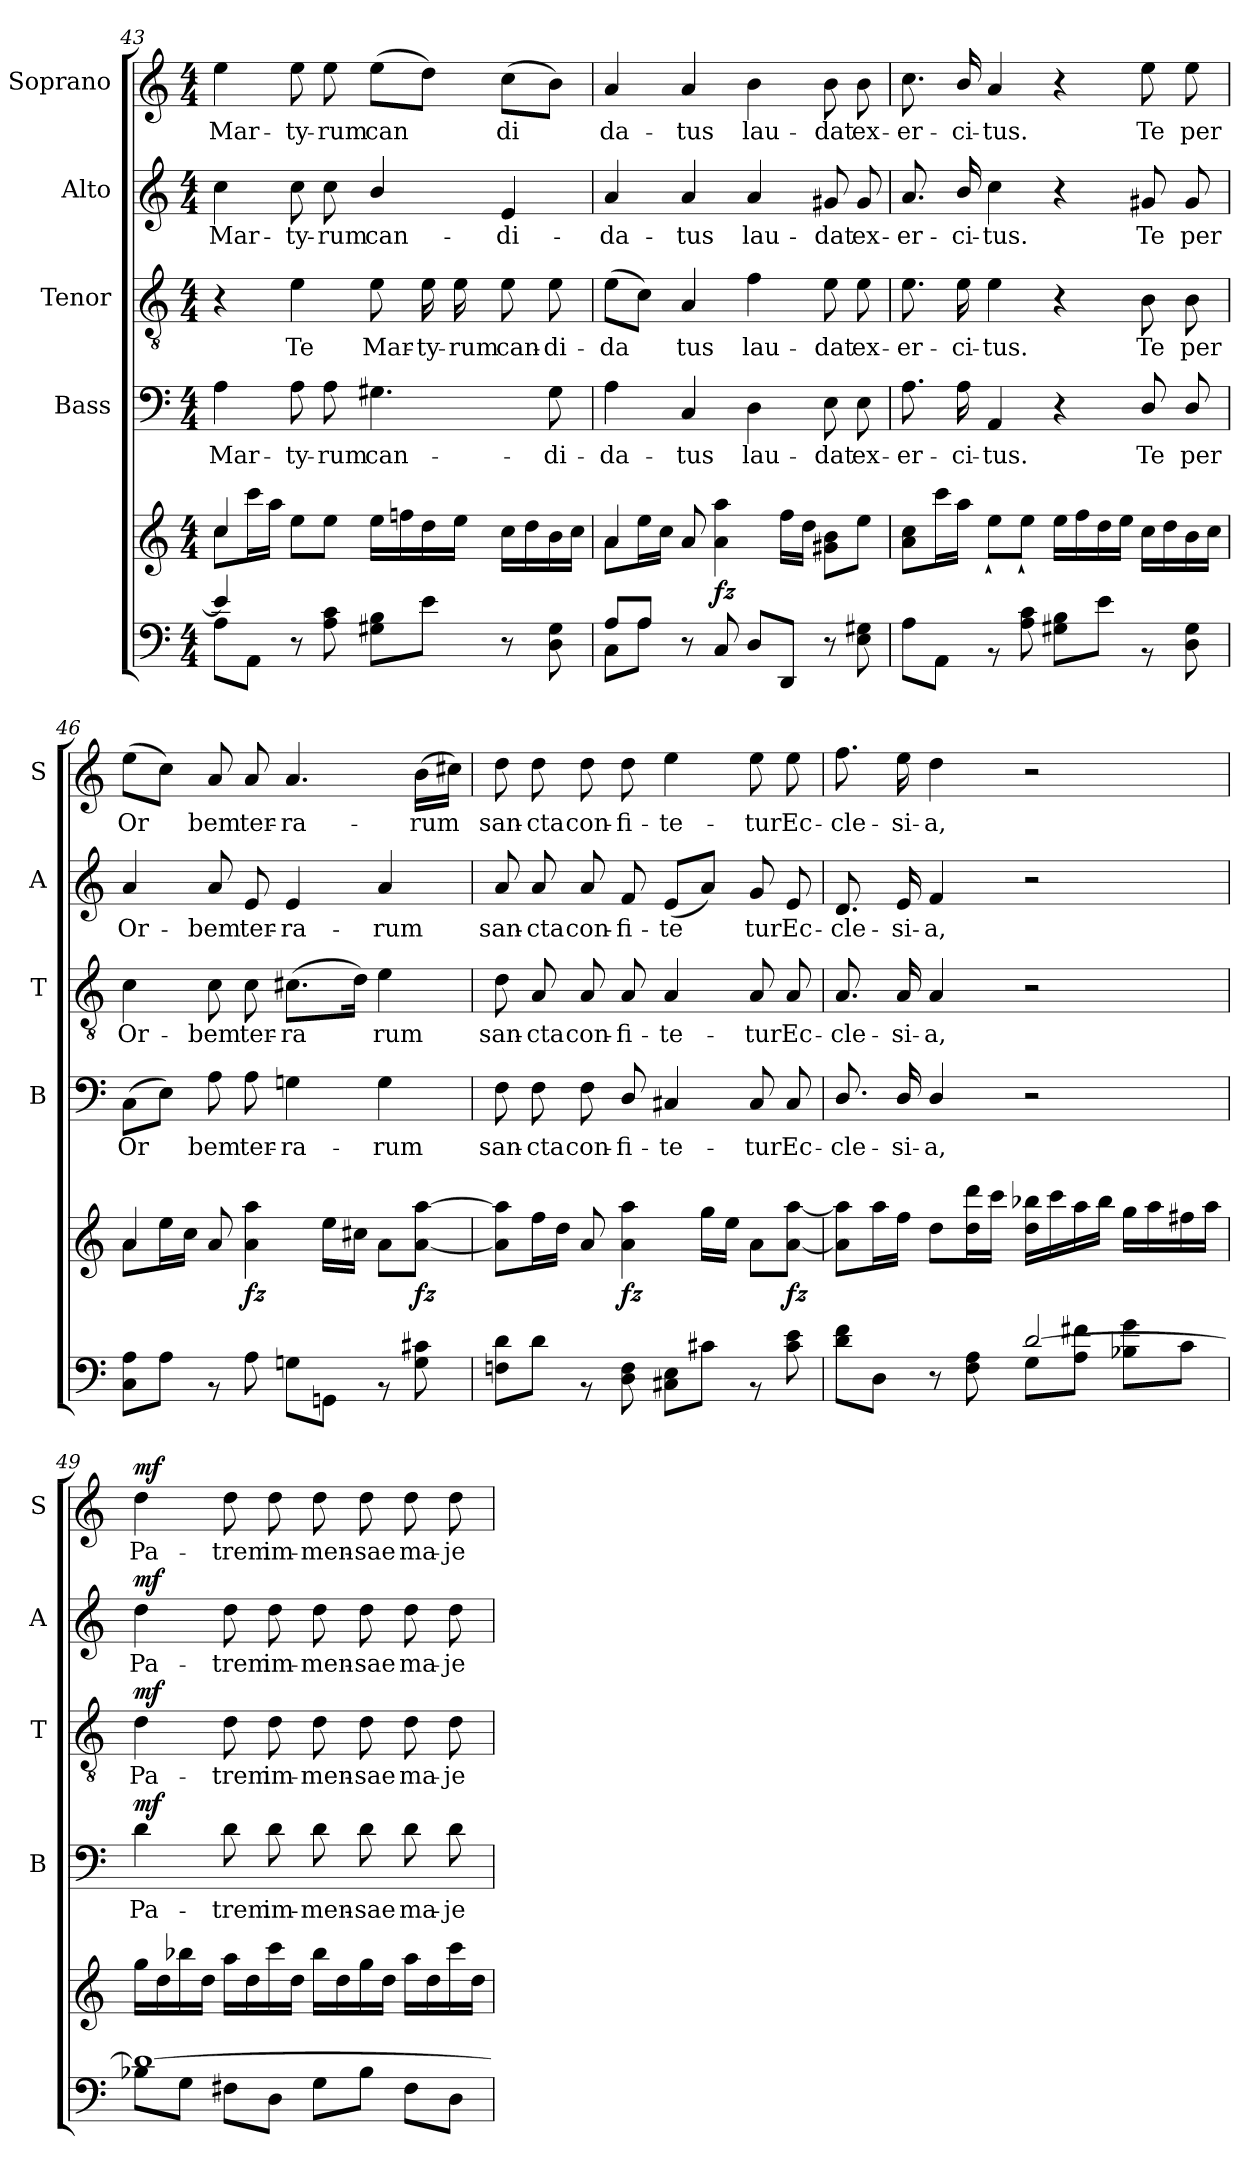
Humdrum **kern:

**kern	**kern	**dynam	**kern	**text	**dynam	**kern	**text	**dynam	**kern	**text	**dynam	**kern	**text	**dynam
*part6	*part5	*part5	*part4	*part4	*part4	*part3	*part3	*part3	*part2	*part2	*part2	*part1	*part1	*part1
*staff6	*staff5	*staff5	*staff4	*staff4	*staff4	*staff3	*staff3	*staff3	*staff2	*staff2	*staff2	*staff1	*staff1	*staff1
*	*	*	*I"Bass	*	*	*I"Tenor	*	*	*I"Alto	*	*	*I"Soprano	*	*
*	*	*	*I'B	*	*	*I'T	*	*	*I'A	*	*	*I'S	*	*
*clefF4	*clefG2	*	*clefF4	*	*	*clefGv2	*	*	*clefG2	*	*	*clefG2	*	*
*k[]	*k[]	*	*k[]	*	*	*k[]	*	*	*k[]	*	*	*k[]	*	*
*C:	*C:	*	*C:	*	*	*C:	*	*	*C:	*	*	*C:	*	*
*M4/4	*M4/4	*	*M4/4	*	*	*M4/4	*	*	*M4/4	*	*	*M4/4	*	*
=43	=43	=43	=43	=43	=43	=43	=43	=43	=43	=43	=43	=43	=43	=43
*^	*^	*	*	*	*	*	*	*	*	*	*	*	*	*
!	!	!	!	!	!	!LO:LY:b	!	!	!	!	!	!LO:LY:b	!	!	!LO:LY:b	!
4e/]	8A\L	4cc/	8cc\L	.	4A\	Mar-	.	4r	.	.	4cc\	Mar-	.	4ee\	Mar-	.
.	8AA\J	.	16ccc\L	.	.	.	.	.	.	.	.	.	.	.	.	.
.	.	.	16aa\JJ	.	.	.	.	.	.	.	.	.	.	.	.	.
!	!	!	!	!	!	!LO:LY:b	!	!	!LO:LY:b	!	!	!LO:LY:b	!	!	!LO:LY:b	!
4ryy	8r	4ryy	8ee\L	.	8A\	-ty-	.	4e\	Te	.	8cc\	-ty-	.	8ee\	-ty-	.
!	!	!	!	!	!	!LO:LY:b	!	!	!	!	!	!LO:LY:b	!	!	!LO:LY:b	!
.	8A\ 8c\	.	8ee\J	.	8A\	-rum	.	.	.	.	8cc\	-rum	.	8ee\	-rum	.
!	!	!	!	!	!	!LO:LY:b	!	!	!LO:LY:b	!	!	!LO:LY:b	!	!	!LO:LY:b	!
2ryy	8G#X\ 8B\L	2ryy	16ee\LL	.	4.G#X\	can-	.	8e\	Mar-	.	4b/	can-	.	(>8ee\L	can­	.
.	.	.	16ffn\	.	.	.	.	.	.	.	.	.	.	.	.	.
!	!	!	!	!	!	!	!	!	!LO:LY:b	!	!	!	!	!	!	!
.	8e\J	.	16dd\	.	.	.	.	16e\	-ty-	.	.	.	.	8dd\J)	.	.
!	!	!	!	!	!	!	!	!	!LO:LY:b	!	!	!	!	!	!	!
.	.	.	16ee\JJ	.	.	.	.	16e\	-rum	.	.	.	.	.	.	.
!	!	!	!	!	!	!	!	!	!LO:LY:b	!	!	!LO:LY:b	!	!	!LO:LY:b	!
.	8r	.	16cc\LL	.	.	.	.	8e\	can-	.	4e/	-di-	.	(>8cc\L	di­	.
.	.	.	16dd\	.	.	.	.	.	.	.	.	.	.	.	.	.
!	!	!	!	!	!	!LO:LY:b	!	!	!LO:LY:b	!	!	!	!	!	!	!
.	8D\ 8G#\	.	16b\	.	8G#\	-di-	.	8e\	-di-	.	.	.	.	8b\J)	.	.
.	.	.	16cc\JJ	.	.	.	.	.	.	.	.	.	.	.	.	.
!!LO:PB:g=z
=44	=44	=44	=44	=44	=44	=44	=44	=44	=44	=44	=44	=44	=44	=44	=44	=44
!	!	!	!	!	!	!LO:LY:b	!	!	!LO:LY:b	!	!	!LO:LY:b	!	!	!LO:LY:b	!
8A/L	8C\L	4a/	8a\L	.	4A\	-da-	.	(>8e\L	-da­	.	4a/	-da-	.	4a/	da-	.
8A/J	8A\J	.	16ee\L	.	.	.	.	8c\J)	.	.	.	.	.	.	.	.
.	.	.	16cc\JJ	.	.	.	.	.	.	.	.	.	.	.	.	.
!	!	!	!	!	!	!LO:LY:b	!	!	!LO:LY:b	!	!	!LO:LY:b	!	!	!LO:LY:b	!
8r	4ryy	8a/	8ryy	.	4C/	-tus	.	4A/	tus	.	4a/	-tus	.	4a/	-tus	.
!	!	!	!	!LO:DY:b	!	!	!	!	!	!	!	!	!	!	!	!
8C/	.	8ryy	4a\ 4aa\	fz	.	.	.	.	.	.	.	.	.	.	.	.
!	!	!	!	!	!	!LO:LY:b	!	!	!LO:LY:b	!	!	!LO:LY:b	!	!	!LO:LY:b	!
8D/L	4ryy	2ryy	.	.	4D\	lau-	.	4f\	lau-	.	4a/	lau-	.	4b\	lau-	.
8DD/J	.	.	16ff\LL	.	.	.	.	.	.	.	.	.	.	.	.	.
.	.	.	16dd\JJ	.	.	.	.	.	.	.	.	.	.	.	.	.
!	!	!	!	!	!	!LO:LY:b	!	!	!LO:LY:b	!	!	!LO:LY:b	!	!	!LO:LY:b	!
4ryy	8r	.	8g#X\ 8b\L	.	8E\	-dat	.	8e\	-dat	.	8g#X/	-dat	.	8b\	-dat	.
!	!	!	!	!	!	!LO:LY:b	!	!	!LO:LY:b	!	!	!LO:LY:b	!	!	!LO:LY:b	!
.	8E\ 8G#X\	.	8ee\J	.	8E\	ex-	.	8e\	ex-	.	8g#/	ex-	.	8b\	ex-	.
=45	=45	=45	=45	=45	=45	=45	=45	=45	=45	=45	=45	=45	=45	=45	=45	=45
!	!	!	!	!	!	!LO:LY:b	!	!	!LO:LY:b	!	!	!LO:LY:b	!	!	!LO:LY:b	!
1ryy	8A\L	1ryy	8a\ 8cc\L	.	8.A\	-er-	.	8.e\	-er-	.	8.a/	-er-	.	8.cc\	-er-	.
.	8AA\J	.	16ccc\L	.	.	.	.	.	.	.	.	.	.	.	.	.
!	!	!	!	!	!	!LO:LY:b	!	!	!LO:LY:b	!	!	!LO:LY:b	!	!	!LO:LY:b	!
.	.	.	16aa\JJ	.	16A\	-ci-	.	16e\	-ci-	.	16b/	-ci-	.	16b/	-ci-	.
!	!	!	!	!	!	!LO:LY:b	!	!	!LO:LY:b	!	!	!LO:LY:b	!	!	!LO:LY:b	!
.	8r	.	8ee`>\L	.	4AA/	-tus.	.	4e\	-tus.	.	4cc\	-tus.	.	4a/	-tus.	.
.	8A\ 8c\	.	8ee`>\J	.	.	.	.	.	.	.	.	.	.	.	.	.
.	8G#X\ 8B\L	.	16ee\LL	.	4r	.	.	4r	.	.	4r	.	.	4r	.	.
.	.	.	16ff\	.	.	.	.	.	.	.	.	.	.	.	.	.
.	8e\J	.	16dd\	.	.	.	.	.	.	.	.	.	.	.	.	.
.	.	.	16ee\JJ	.	.	.	.	.	.	.	.	.	.	.	.	.
!	!	!	!	!	!	!LO:LY:b	!	!	!LO:LY:b	!	!	!LO:LY:b	!	!	!LO:LY:b	!
.	8r	.	16cc\LL	.	8D/	Te	.	8B\	Te	.	8g#X/	Te	.	8ee\	Te	.
.	.	.	16dd\	.	.	.	.	.	.	.	.	.	.	.	.	.
!	!	!	!	!	!	!LO:LY:b	!	!	!LO:LY:b	!	!	!LO:LY:b	!	!	!LO:LY:b	!
.	8D\ 8G#\	.	16b\	.	8D/	per	.	8B\	per	.	8g#/	per	.	8ee\	per	.
.	.	.	16cc\JJ	.	.	.	.	.	.	.	.	.	.	.	.	.
=46	=46	=46	=46	=46	=46	=46	=46	=46	=46	=46	=46	=46	=46	=46	=46	=46
!	!	!	!	!	!	!LO:LY:b	!	!	!LO:LY:b	!	!	!LO:LY:b	!	!	!LO:LY:b	!
1ryy	8C\ 8A\L	4a/	8a\L	.	(>8C\L	Or­	.	4c\	Or-	.	4a/	Or-	.	(>8ee\L	Or­	.
.	8A\J	.	16ee\L	.	8E\J)	.	.	.	.	.	.	.	.	8cc\J)	.	.
.	.	.	16cc\JJ	.	.	.	.	.	.	.	.	.	.	.	.	.
!	!	!	!	!	!	!LO:LY:b	!	!	!LO:LY:b	!	!	!LO:LY:b	!	!	!LO:LY:b	!
.	8r	8a/	8ryy	.	8A\	bem	.	8c\	-bem	.	8a/	-bem	.	8a/	bem	.
!	!	!	!	!LO:DY:b	!	!LO:LY:b	!	!	!LO:LY:b	!	!	!LO:LY:b	!	!	!LO:LY:b	!
.	8A\	8ryy	4a\ 4aa\	fz	8A\	ter-	.	8c\	ter-	.	8e/	ter-	.	8a/	ter-	.
!	!	!	!	!	!	!LO:LY:b	!	!	!LO:LY:b	!	!	!LO:LY:b	!	!	!LO:LY:b	!
.	8Gn\L	2ryy	.	.	4Gn\	-ra-	.	(>8.c#X\L	-ra­	.	4e/	-ra-	.	4.a/	-ra-	.
.	8GGn\J	.	16ee\LL	.	.	.	.	.	.	.	.	.	.	.	.	.
.	.	.	16cc#X\JJ	.	.	.	.	16d\Jk)	.	.	.	.	.	.	.	.
!	!	!	!	!	!	!LO:LY:b	!	!	!LO:LY:b	!	!	!LO:LY:b	!	!	!	!
.	8r	.	8a\L	.	4G\	-rum	.	4e\	rum	.	4a/	-rum	.	.	.	.
!	!	!	!	!LO:DY:b	!	!	!	!	!	!	!	!	!	!	!LO:LY:b	!
.	8G\ 8c#X\	.	[<8a\ [<8aa\J	fz	.	.	.	.	.	.	.	.	.	(>16b\LL	-rum	.
.	.	.	.	.	.	.	.	.	.	.	.	.	.	16cc#X\JJ)	.	.
=47	=47	=47	=47	=47	=47	=47	=47	=47	=47	=47	=47	=47	=47	=47	=47	=47
!	!	!	!	!	!	!LO:LY:b	!	!	!LO:LY:b	!	!	!LO:LY:b	!	!	!LO:LY:b	!
1ryy	8Fn\ 8d\L	1ryy	8a\] 8aa\]L	.	8F\	san-	.	8d\	san-	.	8a/	san-	.	8dd\	san-	.
!	!	!	!	!	!	!LO:LY:b	!	!	!LO:LY:b	!	!	!LO:LY:b	!	!	!LO:LY:b	!
.	8d\J	.	16ff\L	.	8F\	-cta	.	8A/	-cta	.	8a/	-cta	.	8dd\	-cta	.
.	.	.	16dd\JJ	.	.	.	.	.	.	.	.	.	.	.	.	.
!	!	!	!	!	!	!LO:LY:b	!	!	!LO:LY:b	!	!	!LO:LY:b	!	!	!LO:LY:b	!
.	8r	.	8a/	.	8F\	con-	.	8A/	con-	.	8a/	con-	.	8dd\	con-	.
!	!	!	!	!LO:DY:b	!	!LO:LY:b	!	!	!LO:LY:b	!	!	!LO:LY:b	!	!	!LO:LY:b	!
.	8D\ 8F\	.	4a\ 4aa\	fz	8D/	-fi-	.	8A/	-fi-	.	8f/	-fi-	.	8dd\	-fi-	.
!	!	!	!	!	!	!LO:LY:b	!	!	!LO:LY:b	!	!	!LO:LY:b	!	!	!LO:LY:b	!
.	8C#X\ 8E\L	.	.	.	4C#X/	-te-	.	4A/	-te-	.	(<8e/L	-te­	.	4ee\	-te-	.
.	8c#X\J	.	16gg\LL	.	.	.	.	.	.	.	8a/J)	.	.	.	.	.
.	.	.	16ee\JJ	.	.	.	.	.	.	.	.	.	.	.	.	.
!	!	!	!	!	!	!LO:LY:b	!	!	!LO:LY:b	!	!	!LO:LY:b	!	!	!LO:LY:b	!
.	8r	.	8a\L	.	8C#/	-tur	.	8A/	-tur	.	8g/	tur	.	8ee\	-tur	.
!	!	!	!	!LO:DY:b	!	!LO:LY:b	!	!	!LO:LY:b	!	!	!LO:LY:b	!	!	!LO:LY:b	!
.	8c#\ 8e\	.	[8a\ [8aa\J	fz	8C#/	Ec-	.	8A/	Ec-	.	8e/	Ec-	.	8ee\	Ec-	.
!!LO:LB:g=z
=48	=48	=48	=48	=48	=48	=48	=48	=48	=48	=48	=48	=48	=48	=48	=48	=48
!	!	!	!	!	!	!LO:LY:b	!	!	!LO:LY:b	!	!	!LO:LY:b	!	!	!LO:LY:b	!
2ryy	8d\ 8f\L	1ryy	8a\] 8aa\]L	.	8.D/	-cle-	.	8.A/	-cle-	.	8.d/	-cle-	.	8.ff\	-cle-	.
.	8D\J	.	16aa\L	.	.	.	.	.	.	.	.	.	.	.	.	.
!	!	!	!	!	!	!LO:LY:b	!	!	!LO:LY:b	!	!	!LO:LY:b	!	!	!LO:LY:b	!
.	.	.	16ff\JJ	.	16D/	-si-	.	16A/	-si-	.	16e/	-si-	.	16ee\	-si-	.
!	!	!	!	!	!	!LO:LY:b	!	!	!LO:LY:b	!	!	!LO:LY:b	!	!	!LO:LY:b	!
.	8r	.	8dd\L	.	4D/	-a,	.	4A/	-a,	.	4f/	-a,	.	4dd\	-a,	.
.	8F\ 8A\	.	16dd\ 16ddd\L	.	.	.	.	.	.	.	.	.	.	.	.	.
.	.	.	16ccc\JJ	.	.	.	.	.	.	.	.	.	.	.	.	.
[>2d/	8G\L	.	16dd\ 16bb-X\LL	.	2r	.	.	2r	.	.	2r	.	.	2r	.	.
.	.	.	16ccc\	.	.	.	.	.	.	.	.	.	.	.	.	.
.	8A\ 8f#X\J	.	16aa\	.	.	.	.	.	.	.	.	.	.	.	.	.
.	.	.	16bb-\JJ	.	.	.	.	.	.	.	.	.	.	.	.	.
.	8B-X\ 8g\L	.	16gg\LL	.	.	.	.	.	.	.	.	.	.	.	.	.
.	.	.	16aa\	.	.	.	.	.	.	.	.	.	.	.	.	.
.	8c\J	.	16ff#X\	.	.	.	.	.	.	.	.	.	.	.	.	.
.	.	.	16aa\JJ	.	.	.	.	.	.	.	.	.	.	.	.	.
=49	=49	=49	=49	=49	=49	=49	=49	=49	=49	=49	=49	=49	=49	=49	=49	=49
!	!	!	!	!	!	!LO:LY:b	!LO:DY:b	!	!LO:LY:b	!LO:DY:b	!	!LO:LY:b	!LO:DY:b	!	!LO:LY:b	!LO:DY:b
1d_	8B-X\L	1ryy	16gg\LL	.	4d\	Pa-	mf	4d\	Pa-	mf	4dd\	Pa-	mf	4dd\	Pa-	mf
.	.	.	16dd\	.	.	.	.	.	.	.	.	.	.	.	.	.
.	8G\J	.	16bb-X\	.	.	.	.	.	.	.	.	.	.	.	.	.
.	.	.	16dd\JJ	.	.	.	.	.	.	.	.	.	.	.	.	.
!	!	!	!	!	!	!LO:LY:b	!	!	!LO:LY:b	!	!	!LO:LY:b	!	!	!LO:LY:b	!
.	8F#X\L	.	16aa\LL	.	8d\	-trem	.	8d\	-trem	.	8dd\	-trem	.	8dd\	-trem	.
.	.	.	16dd\	.	.	.	.	.	.	.	.	.	.	.	.	.
!	!	!	!	!	!	!LO:LY:b	!	!	!LO:LY:b	!	!	!LO:LY:b	!	!	!LO:LY:b	!
.	8D\J	.	16ccc\	.	8d\	im-	.	8d\	im-	.	8dd\	im-	.	8dd\	im-	.
.	.	.	16dd\JJ	.	.	.	.	.	.	.	.	.	.	.	.	.
!	!	!	!	!	!	!LO:LY:b	!	!	!LO:LY:b	!	!	!LO:LY:b	!	!	!LO:LY:b	!
.	8G\L	.	16bb-\LL	.	8d\	-men-	.	8d\	-men-	.	8dd\	-men-	.	8dd\	-men-	.
.	.	.	16dd\	.	.	.	.	.	.	.	.	.	.	.	.	.
!	!	!	!	!	!	!LO:LY:b	!	!	!LO:LY:b	!	!	!LO:LY:b	!	!	!LO:LY:b	!
.	8B-\J	.	16gg\	.	8d\	-sae	.	8d\	-sae	.	8dd\	-sae	.	8dd\	-sae	.
.	.	.	16dd\JJ	.	.	.	.	.	.	.	.	.	.	.	.	.
!	!	!	!	!	!	!LO:LY:b	!	!	!LO:LY:b	!	!	!LO:LY:b	!	!	!LO:LY:b	!
.	8F#\L	.	16aa\LL	.	8d\	ma-	.	8d\	ma-	.	8dd\	ma-	.	8dd\	ma-	.
.	.	.	16dd\	.	.	.	.	.	.	.	.	.	.	.	.	.
!	!	!	!	!	!	!LO:LY:b	!	!	!LO:LY:b	!	!	!LO:LY:b	!	!	!LO:LY:b	!
.	8D\J	.	16ccc\	.	8d\	-je-	.	8d\	-je-	.	8dd\	-je-	.	8dd\	-je-	.
.	.	.	16dd\JJ	.	.	.	.	.	.	.	.	.	.	.	.	.
*v	*v	*	*	*	*	*	*	*	*	*	*	*	*	*	*	*
*	*v	*v	*	*	*	*	*	*	*	*	*	*	*	*	*
=	=	=	=	=	=	=	=	=	=	=	=	=	=	=
*-	*-	*-	*-	*-	*-	*-	*-	*-	*-	*-	*-	*-	*-	*-
